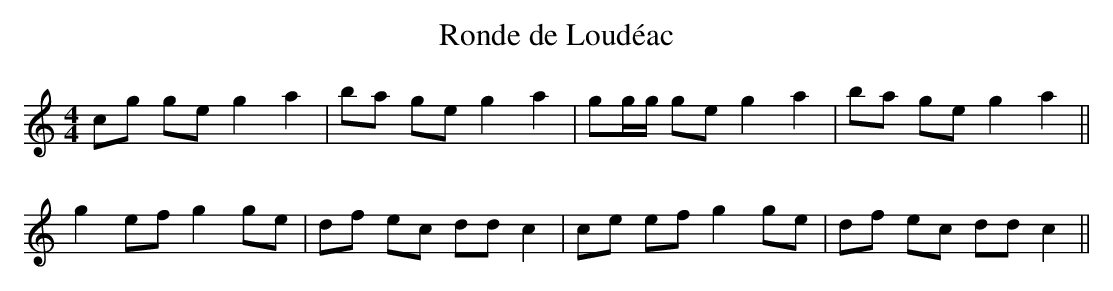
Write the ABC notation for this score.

X:1
T:Ronde de Loudéac
M:4/4
L:1/8
K:C
cg ge g2 a2|ba ge g2 a2|gg/g/ ge g2 a2|ba ge g2 a2||
g2 ef g2 ge|df ec dd c2|ce ef g2 ge|df ec dd c2||
